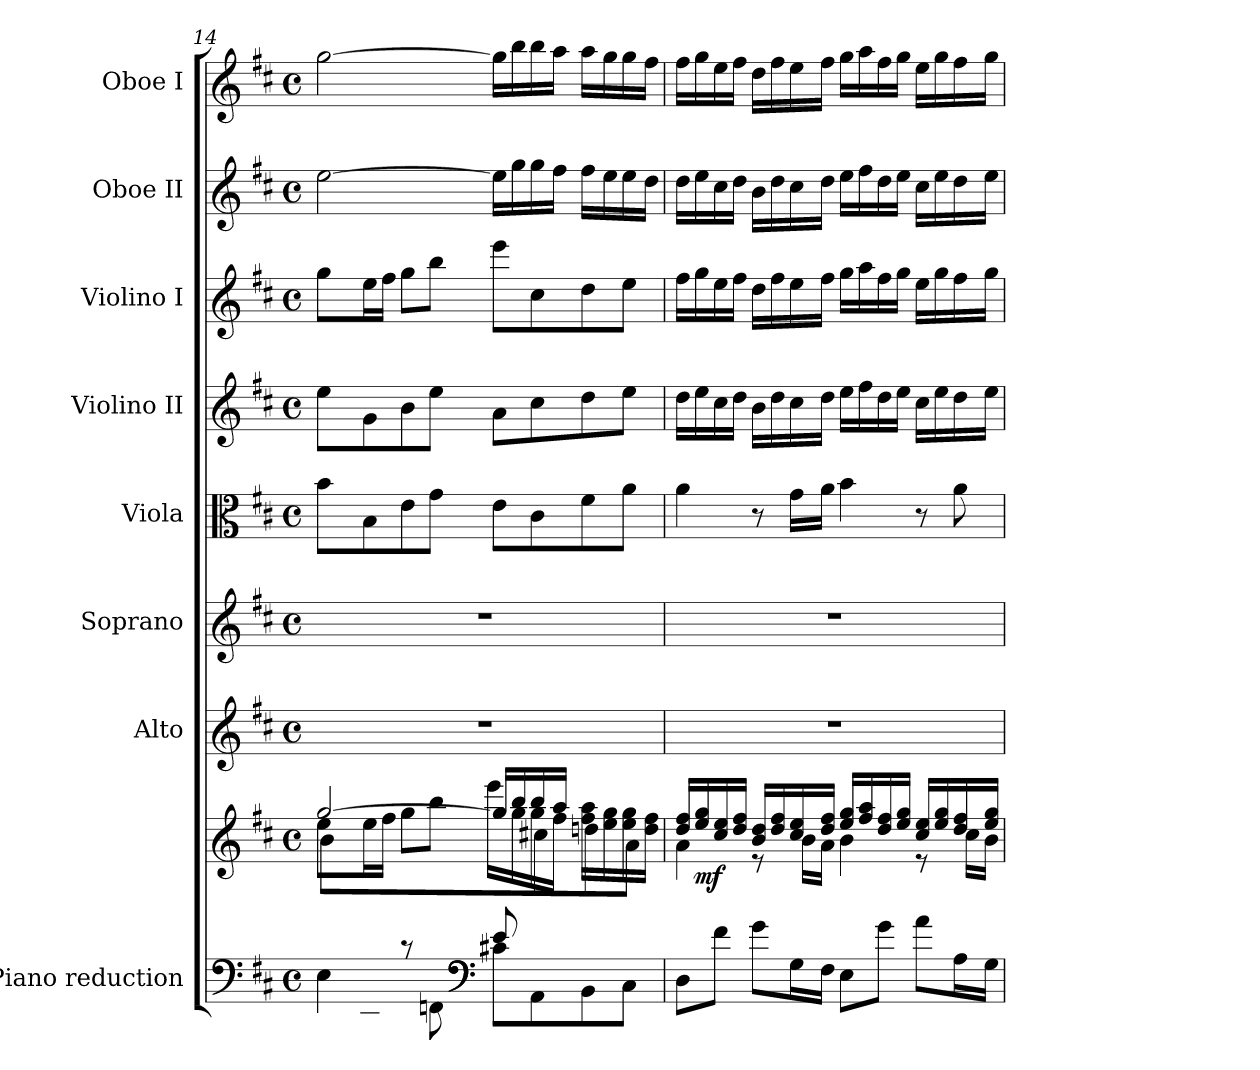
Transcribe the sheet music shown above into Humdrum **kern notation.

**kern	**kern	**dynam	**kern	**kern	**kern	**kern	**kern	**kern	**kern
*part8	*part8	*part8	*part7	*part6	*part5	*part4	*part3	*part2	*part1
*staff9	*staff8	*staff8/9	*staff7	*staff6	*staff5	*staff4	*staff3	*staff2	*staff1
*I"Piano reduction	*	*	*I"Alto	*I"Soprano	*I"Viola	*I"Violino II	*I"Violino I	*I"Oboe II	*I"Oboe I
*I'Pno	*	*	*	*	*I'Vla	*I'Vln	*I'Vln	*I'Ob	*I'Ob
!!LO:PB:g=z
*clefF4	*clefG2	*	*clefG2	*clefG2	*clefC3	*clefG2	*clefG2	*clefG2	*clefG2
*k[f#c#]	*k[f#c#]	*	*k[f#c#]	*k[f#c#]	*k[f#c#]	*k[f#c#]	*k[f#c#]	*k[f#c#]	*k[f#c#]
*M4/4	*M4/4	*	*M4/4	*M4/4	*M4/4	*M4/4	*M4/4	*M4/4	*M4/4
*met(c)	*met(c)	*	*met(c)	*met(c)	*met(c)	*met(c)	*met(c)	*met(c)	*met(c)
=14	=14	=14	=14	=14	=14	=14	=14	=14	=14
*^	*^	*	*	*	*	*	*	*	*
*	*	*	*^	*	*	*	*	*	*	*	*
8ryy	4E\	[2gg/	8ee\L	8b\L	.	1r	1r	8b\L	8ee\L	8gg\L	[2ee\	[2gg\
*clefG2	*	*	*	*	*	*	*	*	*	*	*	*
8B/ 8g/	.	.	16ee\L	2ryy	.	.	.	8B\	8g\	16ee\L	.	.
.	.	.	16ff#\JJ	.	.	.	.	.	.	16ff#\JJ	.	.
8e/ 8b/	8raa	.	8gg\L	.	.	.	.	8e\	8b\	8gg\L	.	.
8g/ 8ee/J	8dn\	.	8bb\J	.	.	.	.	8g\J	8ee\J	8bb\J	.	.
*clefF4	*	*	*	*	*	*	*	*	*	*	*	*
8e/L	8c#X\L	16gg/LL]	16eee\LL	.	.	.	.	8e\L	8a\L	8eee\L	16ee\LL]	16gg\LL]
.	.	16bb/	16gg\	.	.	.	.	.	.	.	16gg\	16bb\
4.ryy	8AA\	16bb/	16gg\	8cc#X\	.	.	.	8c#\	8cc#\	8cc#\	16gg\	16bb\
.	.	16aa/JJ	16ff#\JJ	.	.	.	.	.	.	.	16ff#\JJ	16aa\JJ
.	8BB\	16ff#\ 16aa\LL	4ryy	8ddn\	.	.	.	8f#\	8dd\	8dd\	16ff#\LL	16aa\LL
.	.	16ee\ 16gg\	.	.	.	.	.	.	.	.	16ee\	16gg\
.	8C#\J	16ee\ 16gg\	.	8a\J	.	.	.	8a\J	8ee\J	8ee\J	16ee\	16gg\
.	.	16dd\ 16ff#\JJ	.	.	.	.	.	.	.	.	16dd\JJ	16ff#\JJ
*v	*v	*	*	*	*	*	*	*	*	*	*	*
*	*	*v	*v	*	*	*	*	*	*	*	*
=15	=15	=15	=15	=15	=15	=15	=15	=15	=15	=15
8D\L	16dd/ 16ff#/LL	4a\	.	1r	1r	4a\	16dd\LL	16ff#\LL	16dd\LL	16ff#\LL
!	!	!	!LO:DY:b	!	!	!	!	!	!	!
.	16ee/ 16gg/	.	mf	.	.	.	16ee\	16gg\	16ee\	16gg\
8f#\J	16cc#/ 16ee/	.	.	.	.	.	16cc#\	16ee\	16cc#\	16ee\
.	16dd/ 16ff#/JJ	.	.	.	.	.	16dd\JJ	16ff#\JJ	16dd\JJ	16ff#\JJ
8g\L	16b/ 16dd/LL	8r	.	.	.	8r	16b\LL	16dd\LL	16b\LL	16dd\LL
.	16dd/ 16ff#/	.	.	.	.	.	16dd\	16ff#\	16dd\	16ff#\
16G\L	16cc#/ 16ee/	16b\LL	.	.	.	16g\LL	16cc#\	16ee\	16cc#\	16ee\
16F#\JJ	16dd/ 16ff#/JJ	16a\JJ	.	.	.	16a\JJ	16dd\JJ	16ff#\JJ	16dd\JJ	16ff#\JJ
8E\L	16ee/ 16gg/LL	4b\	.	.	.	4b\	16ee\LL	16gg\LL	16ee\LL	16gg\LL
.	16ff#/ 16aa/	.	.	.	.	.	16ff#\	16aa\	16ff#\	16aa\
8g\J	16dd/ 16ff#/	.	.	.	.	.	16dd\	16ff#\	16dd\	16ff#\
.	16ee/ 16gg/JJ	.	.	.	.	.	16ee\JJ	16gg\JJ	16ee\JJ	16gg\JJ
8a\L	16cc#/ 16ee/LL	8r	.	.	.	8r	16cc#\LL	16ee\LL	16cc#\LL	16ee\LL
.	16ee/ 16gg/	.	.	.	.	.	16ee\	16gg\	16ee\	16gg\
16A\L	16dd/ 16ff#/	16cc#\LL	.	.	.	8a\	16dd\	16ff#\	16dd\	16ff#\
16G\JJ	16ee/ 16gg/JJ	16b\JJ	.	.	.	.	16ee\JJ	16gg\JJ	16ee\JJ	16gg\JJ
*	*v	*v	*	*	*	*	*	*	*	*
=	=	=	=	=	=	=	=	=	=
*-	*-	*-	*-	*-	*-	*-	*-	*-	*-
